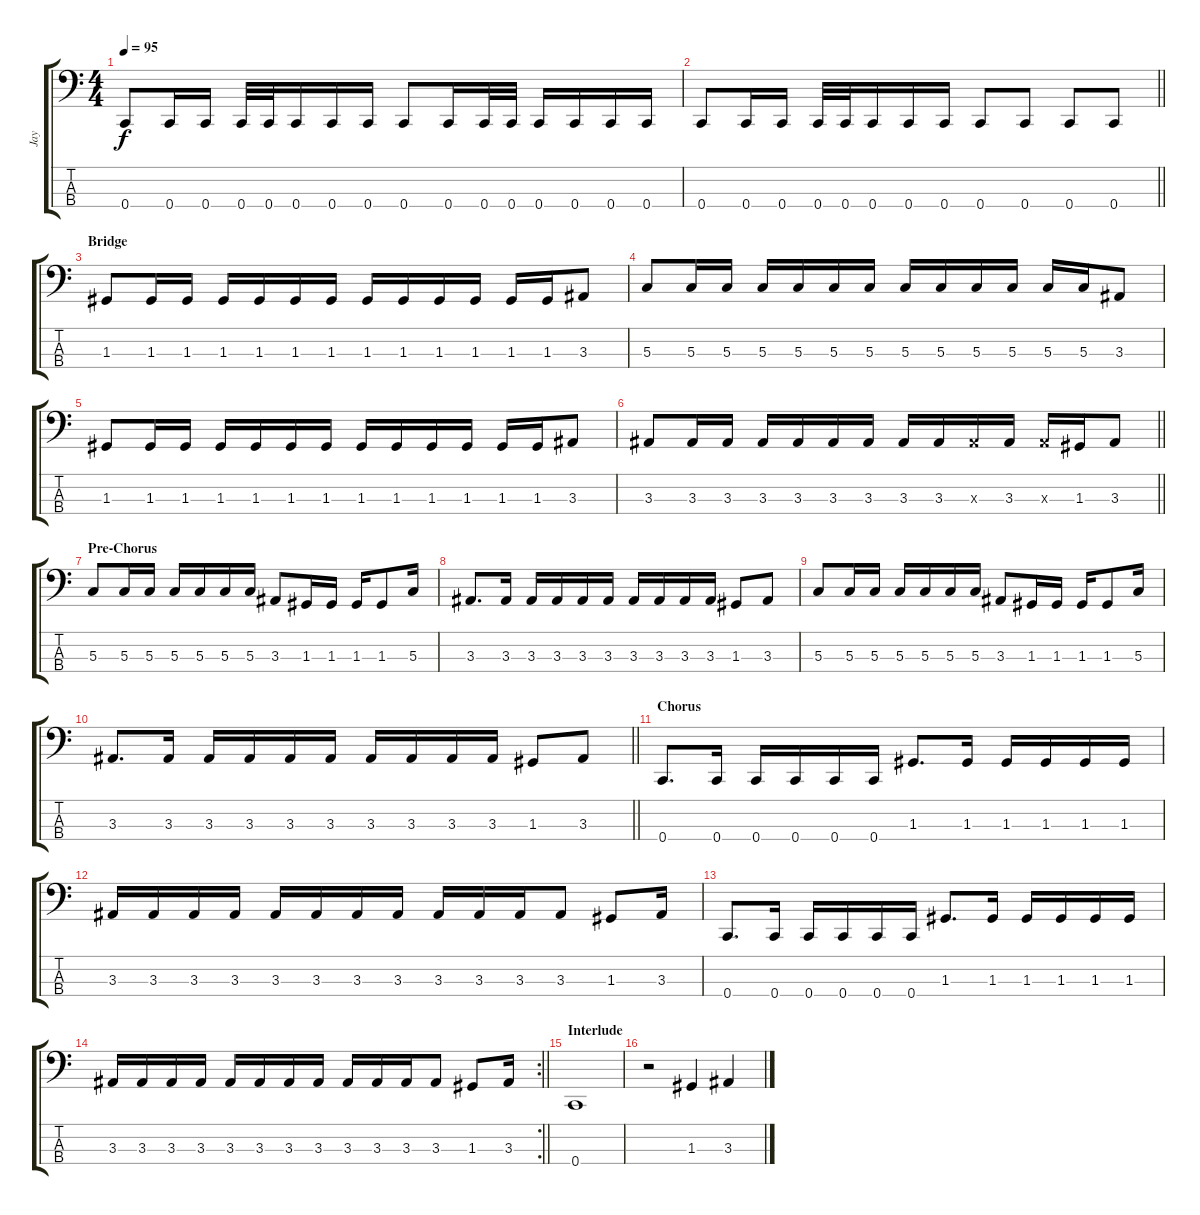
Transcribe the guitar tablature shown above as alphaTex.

\track ("Jay" "Jay") {instrument electricbasspick}
\staff {score tabs}
\tuning (F2 C2 G1 C1) {hide}
\ts (4 4)
\tempo 95
\clef f4
\ks c
0.4.8{dy f} 0.4.16 0.4.16 0.4.32 0.4.32 0.4.16 0.4.16 0.4.16 0.4.8 0.4.16 0.4.32 0.4.32 0.4.16 0.4.16 0.4.16 0.4.16 |
\barLineRight lightlight
0.4.8 0.4.16 0.4.16 0.4.32 0.4.32 0.4.16 0.4.16 0.4.16 0.4.8 0.4.8 0.4.8 0.4.8 |
\section ("" "Bridge")
1.3.8 1.3.16 1.3.16 1.3.16 1.3.16 1.3.16 1.3.16 1.3.16 1.3.16 1.3.16 1.3.16 1.3.16 1.3.16 3.3.8 |
5.3.8 5.3.16 5.3.16 5.3.16 5.3.16 5.3.16 5.3.16 5.3.16 5.3.16 5.3.16 5.3.16 5.3.16 5.3.16 3.3.8 |
1.3.8 1.3.16 1.3.16 1.3.16 1.3.16 1.3.16 1.3.16 1.3.16 1.3.16 1.3.16 1.3.16 1.3.16 1.3.16 3.3.8 |
\barLineRight lightlight
3.3.8 3.3.16 3.3.16 3.3.16 3.3.16 3.3.16 3.3.16 3.3.16 3.3.16 3.3{x}.16 3.3.16 3.3{x}.16 1.3.16 3.3.8 |
\section ("" "Pre-Chorus")
5.3.8 5.3.16 5.3.16 5.3.16 5.3.16 5.3.16 5.3.16 3.3.8 1.3.16 1.3.16 1.3.16 1.3.8 5.3.16 |
3.3.8{d} 3.3.16 3.3.16 3.3.16 3.3.16 3.3.16 3.3.16 3.3.16 3.3.16 3.3.16 1.3.8 3.3.8 |
5.3.8 5.3.16 5.3.16 5.3.16 5.3.16 5.3.16 5.3.16 3.3.8 1.3.16 1.3.16 1.3.16 1.3.8 5.3.16 |
\barLineRight lightlight
3.3.8{d} 3.3.16 3.3.16 3.3.16 3.3.16 3.3.16 3.3.16 3.3.16 3.3.16 3.3.16 1.3.8 3.3.8 |
\section ("" "Chorus")
0.4.8{d} 0.4.16 0.4.16 0.4.16 0.4.16 0.4.16 1.3.8{d} 1.3.16 1.3.16 1.3.16 1.3.16 1.3.16 |
3.3.16 3.3.16 3.3.16 3.3.16 3.3.16 3.3.16 3.3.16 3.3.16 3.3.16 3.3.16 3.3.16 3.3.8 1.3.8 3.3.16 |
0.4.8{d} 0.4.16 0.4.16 0.4.16 0.4.16 0.4.16 1.3.8{d} 1.3.16 1.3.16 1.3.16 1.3.16 1.3.16 |
\rc 2
\barLineRight lightlight
3.3.16 3.3.16 3.3.16 3.3.16 3.3.16 3.3.16 3.3.16 3.3.16 3.3.16 3.3.16 3.3.16 3.3.8 1.3.8 3.3.16 |
\section ("" "Interlude")
0.4.1 |
r.2 1.3.4 3.3.4
